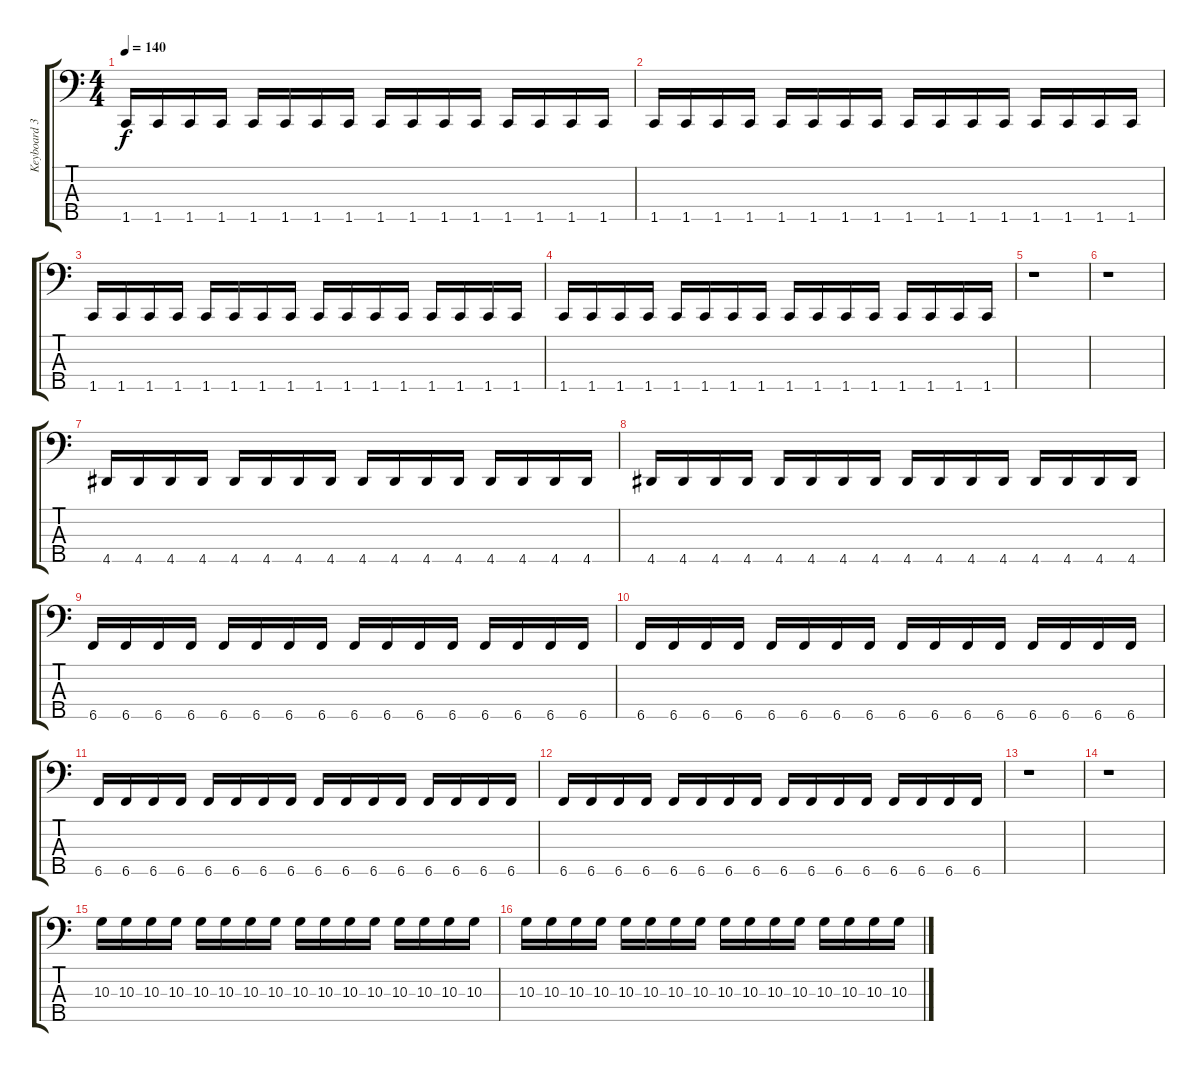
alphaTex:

\track ("Keyboard 3 (Synth Bass)" "Keyboard 3") {instrument synthbass2}
\staff {score tabs}
\tuning (G2 D2 A1 E1 B0) {hide}
\ts (4 4)
\tempo 140
\clef f4
\ks c
1.5.16{dy f} 1.5.16 1.5.16 1.5.16 1.5.16 1.5.16 1.5.16 1.5.16 1.5.16 1.5.16 1.5.16 1.5.16 1.5.16 1.5.16 1.5.16 1.5.16 |
1.5.16 1.5.16 1.5.16 1.5.16 1.5.16 1.5.16 1.5.16 1.5.16 1.5.16 1.5.16 1.5.16 1.5.16 1.5.16 1.5.16 1.5.16 1.5.16 |
1.5.16 1.5.16 1.5.16 1.5.16 1.5.16 1.5.16 1.5.16 1.5.16 1.5.16 1.5.16 1.5.16 1.5.16 1.5.16 1.5.16 1.5.16 1.5.16 |
1.5.16 1.5.16 1.5.16 1.5.16 1.5.16 1.5.16 1.5.16 1.5.16 1.5.16 1.5.16 1.5.16 1.5.16 1.5.16 1.5.16 1.5.16 1.5.16 |
r.1 |
r.1 |
4.5.16 4.5.16 4.5.16 4.5.16 4.5.16 4.5.16 4.5.16 4.5.16 4.5.16 4.5.16 4.5.16 4.5.16 4.5.16 4.5.16 4.5.16 4.5.16 |
4.5.16 4.5.16 4.5.16 4.5.16 4.5.16 4.5.16 4.5.16 4.5.16 4.5.16 4.5.16 4.5.16 4.5.16 4.5.16 4.5.16 4.5.16 4.5.16 |
6.5.16 6.5.16 6.5.16 6.5.16 6.5.16 6.5.16 6.5.16 6.5.16 6.5.16 6.5.16 6.5.16 6.5.16 6.5.16 6.5.16 6.5.16 6.5.16 |
6.5.16 6.5.16 6.5.16 6.5.16 6.5.16 6.5.16 6.5.16 6.5.16 6.5.16 6.5.16 6.5.16 6.5.16 6.5.16 6.5.16 6.5.16 6.5.16 |
6.5.16 6.5.16 6.5.16 6.5.16 6.5.16 6.5.16 6.5.16 6.5.16 6.5.16 6.5.16 6.5.16 6.5.16 6.5.16 6.5.16 6.5.16 6.5.16 |
6.5.16 6.5.16 6.5.16 6.5.16 6.5.16 6.5.16 6.5.16 6.5.16 6.5.16 6.5.16 6.5.16 6.5.16 6.5.16 6.5.16 6.5.16 6.5.16 |
r.1 |
r.1 |
10.3.16 10.3.16 10.3.16 10.3.16 10.3.16 10.3.16 10.3.16 10.3.16 10.3.16 10.3.16 10.3.16 10.3.16 10.3.16 10.3.16 10.3.16 10.3.16 |
10.3.16 10.3.16 10.3.16 10.3.16 10.3.16 10.3.16 10.3.16 10.3.16 10.3.16 10.3.16 10.3.16 10.3.16 10.3.16 10.3.16 10.3.16 10.3.16
